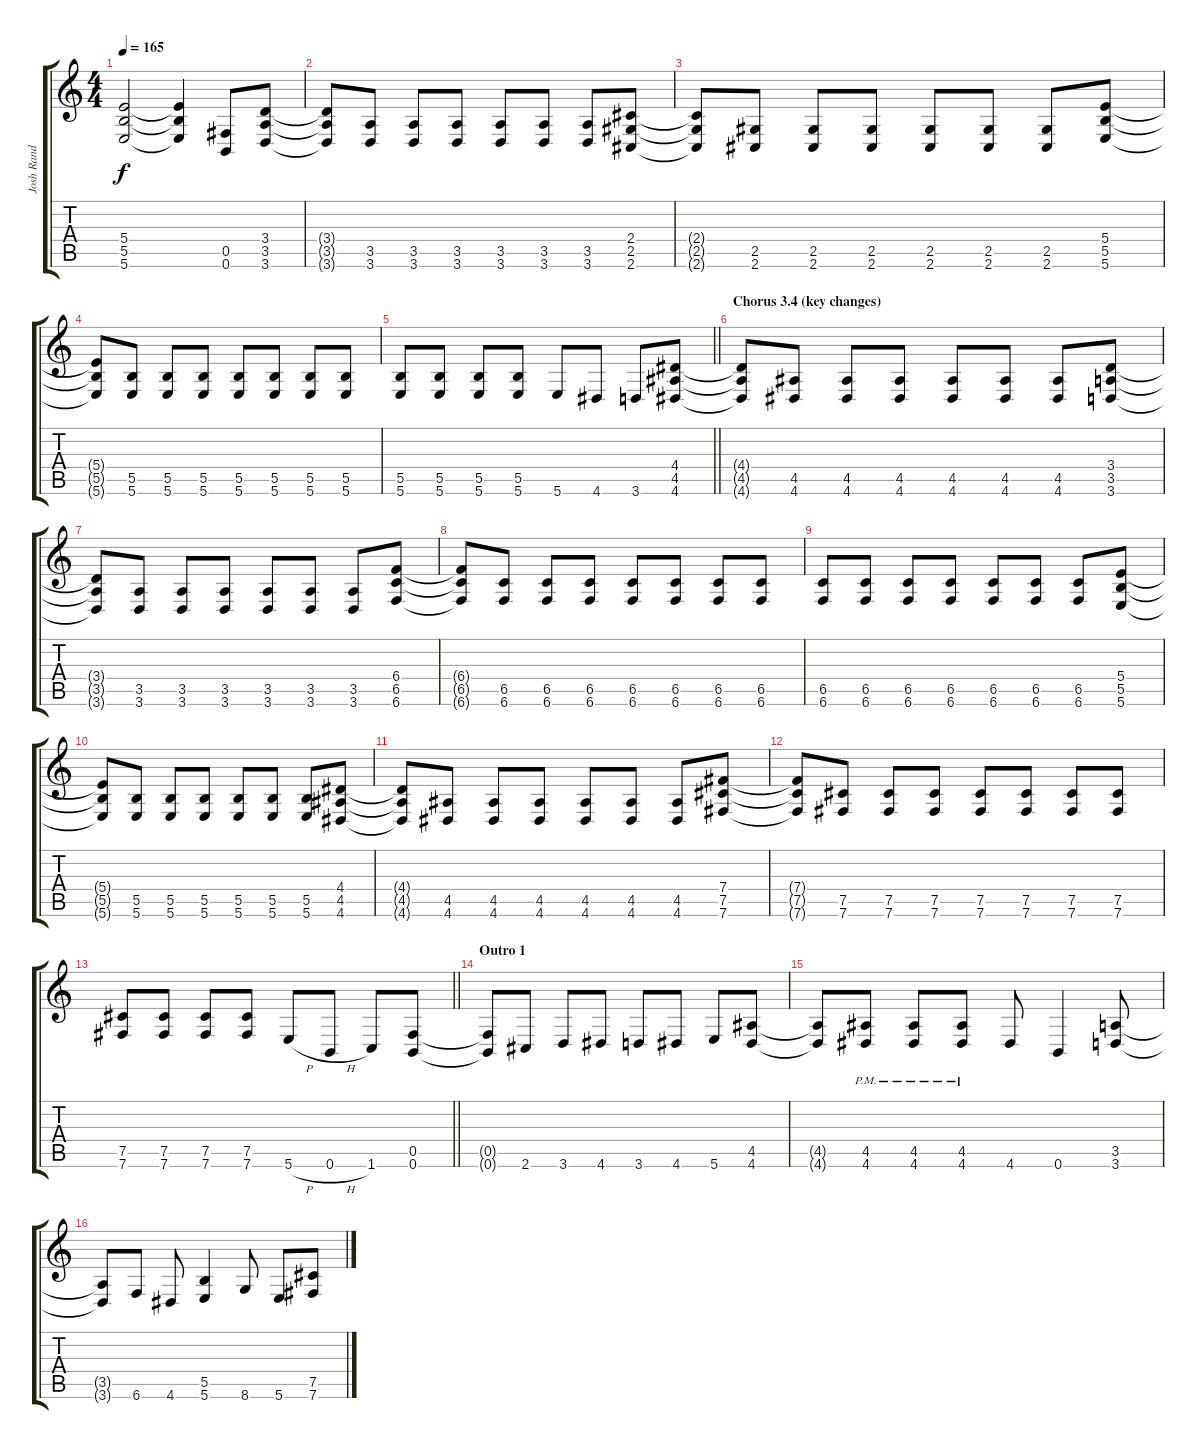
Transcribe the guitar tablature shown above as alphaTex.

\track ("Josh Rand" "Josh Rand") {instrument acousticguitarsteel}
\staff {score tabs}
\tuning (Db4 Ab3 E3 B2 Gb2 B1) {hide}
\ts (4 4)
\tempo 165
\clef g2
\ks c
(5.4{t} 5.5{t} 5.6{t}).2{dy f} (5.4{t} 5.5{t} 5.6{t}).4 (0.5 0.6).8 (3.4 3.5 3.6).8 |
(3.4{t} 3.5{t} 3.6{t}).8 (3.5 3.6).8 (3.5 3.6).8 (3.5 3.6).8 (3.5 3.6).8 (3.5 3.6).8 (3.5 3.6).8 (2.4 2.5 2.6).8 |
(2.4{t} 2.5{t} 2.6{t}).8 (2.5 2.6).8 (2.5 2.6).8 (2.5 2.6).8 (2.5 2.6).8 (2.5 2.6).8 (2.5 2.6).8 (5.4 5.5 5.6).8 |
(5.4{t} 5.5{t} 5.6{t}).8 (5.5 5.6).8 (5.5 5.6).8 (5.5 5.6).8 (5.5 5.6).8 (5.5 5.6).8 (5.5 5.6).8 (5.5 5.6).8 |
\barLineRight lightlight
(5.5 5.6).8 (5.5 5.6).8 (5.5 5.6).8 (5.5 5.6).8 5.6.8 4.6.8 3.6.8 (4.4 4.5 4.6).8 |
\section ("" "Chorus 3.4 (key changes)")
(4.4{t} 4.5{t} 4.6{t}).8 (4.5 4.6).8 (4.5 4.6).8 (4.5 4.6).8 (4.5 4.6).8 (4.5 4.6).8 (4.5 4.6).8 (3.4 3.5 3.6).8 |
(3.4{t} 3.5{t} 3.6{t}).8 (3.5 3.6).8 (3.5 3.6).8 (3.5 3.6).8 (3.5 3.6).8 (3.5 3.6).8 (3.5 3.6).8 (6.4 6.5 6.6).8 |
(6.4{t} 6.5{t} 6.6{t}).8 (6.5 6.6).8 (6.5 6.6).8 (6.5 6.6).8 (6.5 6.6).8 (6.5 6.6).8 (6.5 6.6).8 (6.5 6.6).8 |
(6.5 6.6).8 (6.5 6.6).8 (6.5 6.6).8 (6.5 6.6).8 (6.5 6.6).8 (6.5 6.6).8 (6.5 6.6).8 (5.4 5.5 5.6).8 |
(5.4{t} 5.5{t} 5.6{t}).8 (5.5 5.6).8 (5.5 5.6).8 (5.5 5.6).8 (5.5 5.6).8 (5.5 5.6).8 (5.5 5.6).8 (4.4 4.5 4.6).8 |
(4.4{t} 4.5{t} 4.6{t}).8 (4.5 4.6).8 (4.5 4.6).8 (4.5 4.6).8 (4.5 4.6).8 (4.5 4.6).8 (4.5 4.6).8 (7.4 7.5 7.6).8 |
(7.4{t} 7.5{t} 7.6{t}).8 (7.5 7.6).8 (7.5 7.6).8 (7.5 7.6).8 (7.5 7.6).8 (7.5 7.6).8 (7.5 7.6).8 (7.5 7.6).8 |
\barLineRight lightlight
(7.5 7.6).8 (7.5 7.6).8 (7.5 7.6).8 (7.5 7.6).8 5.6{h}.8 0.6{h}.8 1.6.8 (0.5 0.6).8 |
\section ("" "Outro 1")
(0.5{t} 0.6{t}).8 2.6.8 3.6.8 4.6.8 3.6.8 4.6.8 5.6.8 (4.5 4.6).8 |
(4.5{t} 4.6{t}).8 (4.5{pm} 4.6{pm}).8 (4.5{pm} 4.6{pm}).8 (4.5{pm} 4.6{pm}).8 4.6.8 0.6.4 (3.5 3.6).8 |
(3.5{t} 3.6{t}).8 6.6.8 4.6.8 (5.5 5.6).4 8.6.8 5.6.8 (7.5 7.6).8
